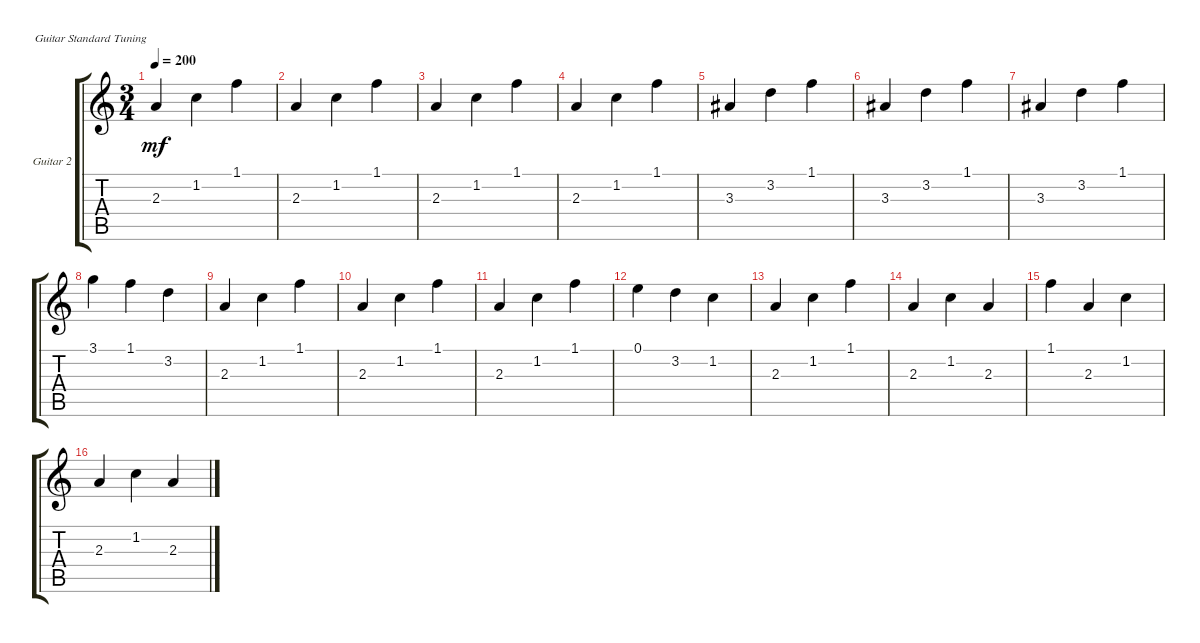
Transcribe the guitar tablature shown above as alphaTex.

\bracketExtendMode groupsimilarinstruments
\firstSystemTrackNameOrientation horizontal
\otherSystemsTrackNameOrientation horizontal
\track ("Acoustic Guitar 2" "Guitar 2") {instrument acousticguitarsteel}
\staff {score tabs}
\tuning (E4 B3 G3 D3 A2 E2)
\ts (3 4)
\tempo 200
\clef g2
\scale
0.333333
\ks c
2.3.4{dy mf} 1.2.4 1.1.4 |
\scale
0.333333 2.3.4 1.2.4 1.1.4 |
\scale
0.333333 2.3.4 1.2.4 1.1.4 |
\scale
0.333333 2.3.4 1.2.4 1.1.4 |
\scale
0.333333 3.3.4 3.2.4 1.1.4 |
\scale
0.333333 3.3.4 3.2.4 1.1.4 |
\scale
0.333333 3.3.4 3.2.4 1.1.4 |
\scale
0.333333 3.1.4 1.1.4 3.2.4 |
\scale
0.333333 2.3.4 1.2.4 1.1.4 |
\scale
0.333333 2.3.4 1.2.4 1.1.4 |
\scale
0.333333 2.3.4 1.2.4 1.1.4 |
\scale
0.333333 0.1.4 3.2.4 1.2.4 |
\scale
0.333333 2.3.4 1.2.4 1.1.4 |
\scale
0.333333 2.3.4 1.2.4 2.3.4 |
\scale
0.333333 1.1.4 2.3.4 1.2.4 |
\scale
0.333333 2.3.4 1.2.4 2.3.4
